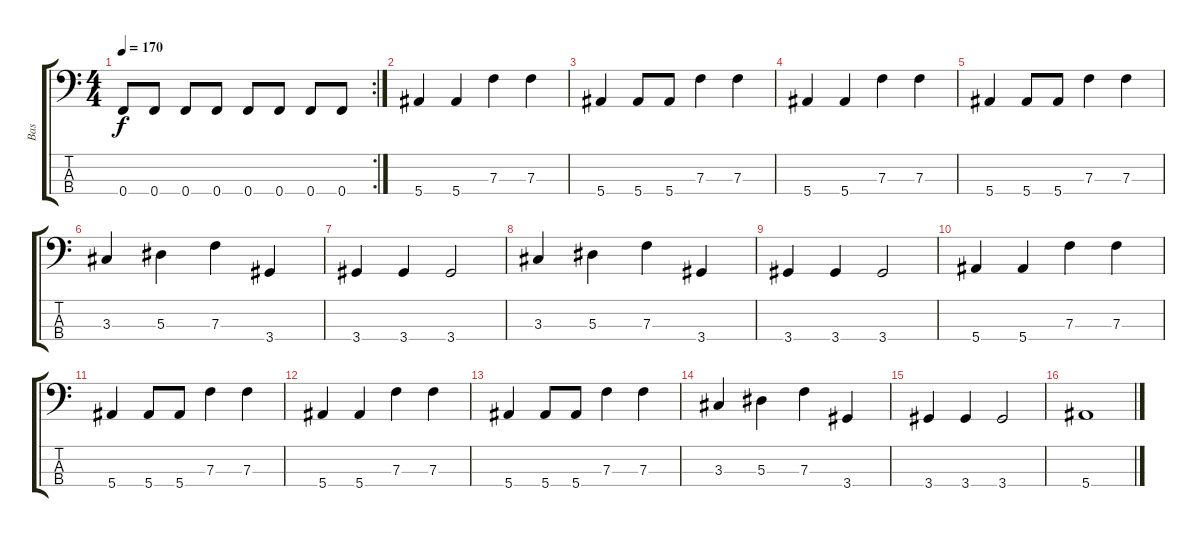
\track ("Bas" "Bas") {instrument electricbassfinger}
\staff {score tabs}
\tuning (Ab2 Eb2 Bb1 F1) {hide}
\rc 2
\ts (4 4)
\tempo 170
\clef f4
\ks c
0.4.8{dy f} 0.4.8 0.4.8 0.4.8 0.4.8 0.4.8 0.4.8 0.4.8 |
5.4.4 5.4.4 7.3.4 7.3.4 |
5.4.4 5.4.8 5.4.8 7.3.4 7.3.4 |
5.4.4 5.4.4 7.3.4 7.3.4 |
5.4.4 5.4.8 5.4.8 7.3.4 7.3.4 |
3.3.4 5.3.4 7.3.4 3.4.4 |
3.4.4 3.4.4 3.4.2 |
3.3.4 5.3.4 7.3.4 3.4.4 |
3.4.4 3.4.4 3.4.2 |
5.4.4 5.4.4 7.3.4 7.3.4 |
5.4.4 5.4.8 5.4.8 7.3.4 7.3.4 |
5.4.4 5.4.4 7.3.4 7.3.4 |
5.4.4 5.4.8 5.4.8 7.3.4 7.3.4 |
3.3.4 5.3.4 7.3.4 3.4.4 |
3.4.4 3.4.4 3.4.2 |
5.4.1
